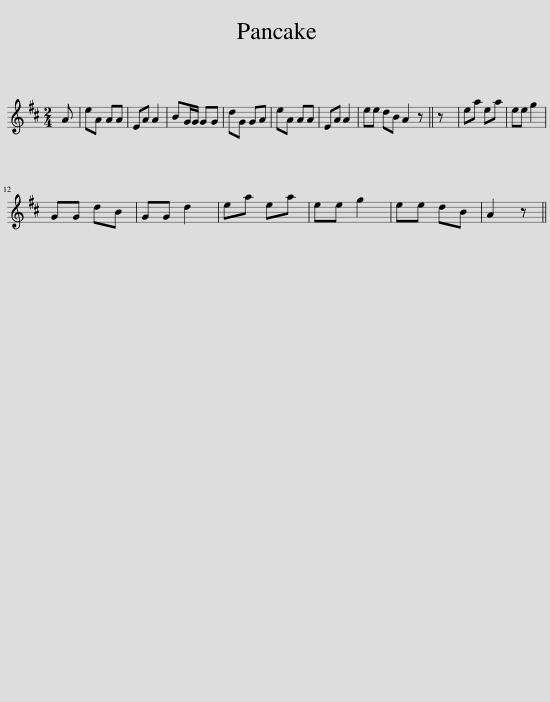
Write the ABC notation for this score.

X:1
L:1/8
M:2/4
I:linebreak $
K:D
V:1 treble
V:1
 A | eA AA | EA A2 | BG/G/ GG | dG GA | %5
 eA AA | EA A2 | ee dB A2 z || z | ea ea | %10
 ee g2 |$ GG dB | GG d2 | ea ea | ee g2 | %15
 ee dB | A2 z || %17
